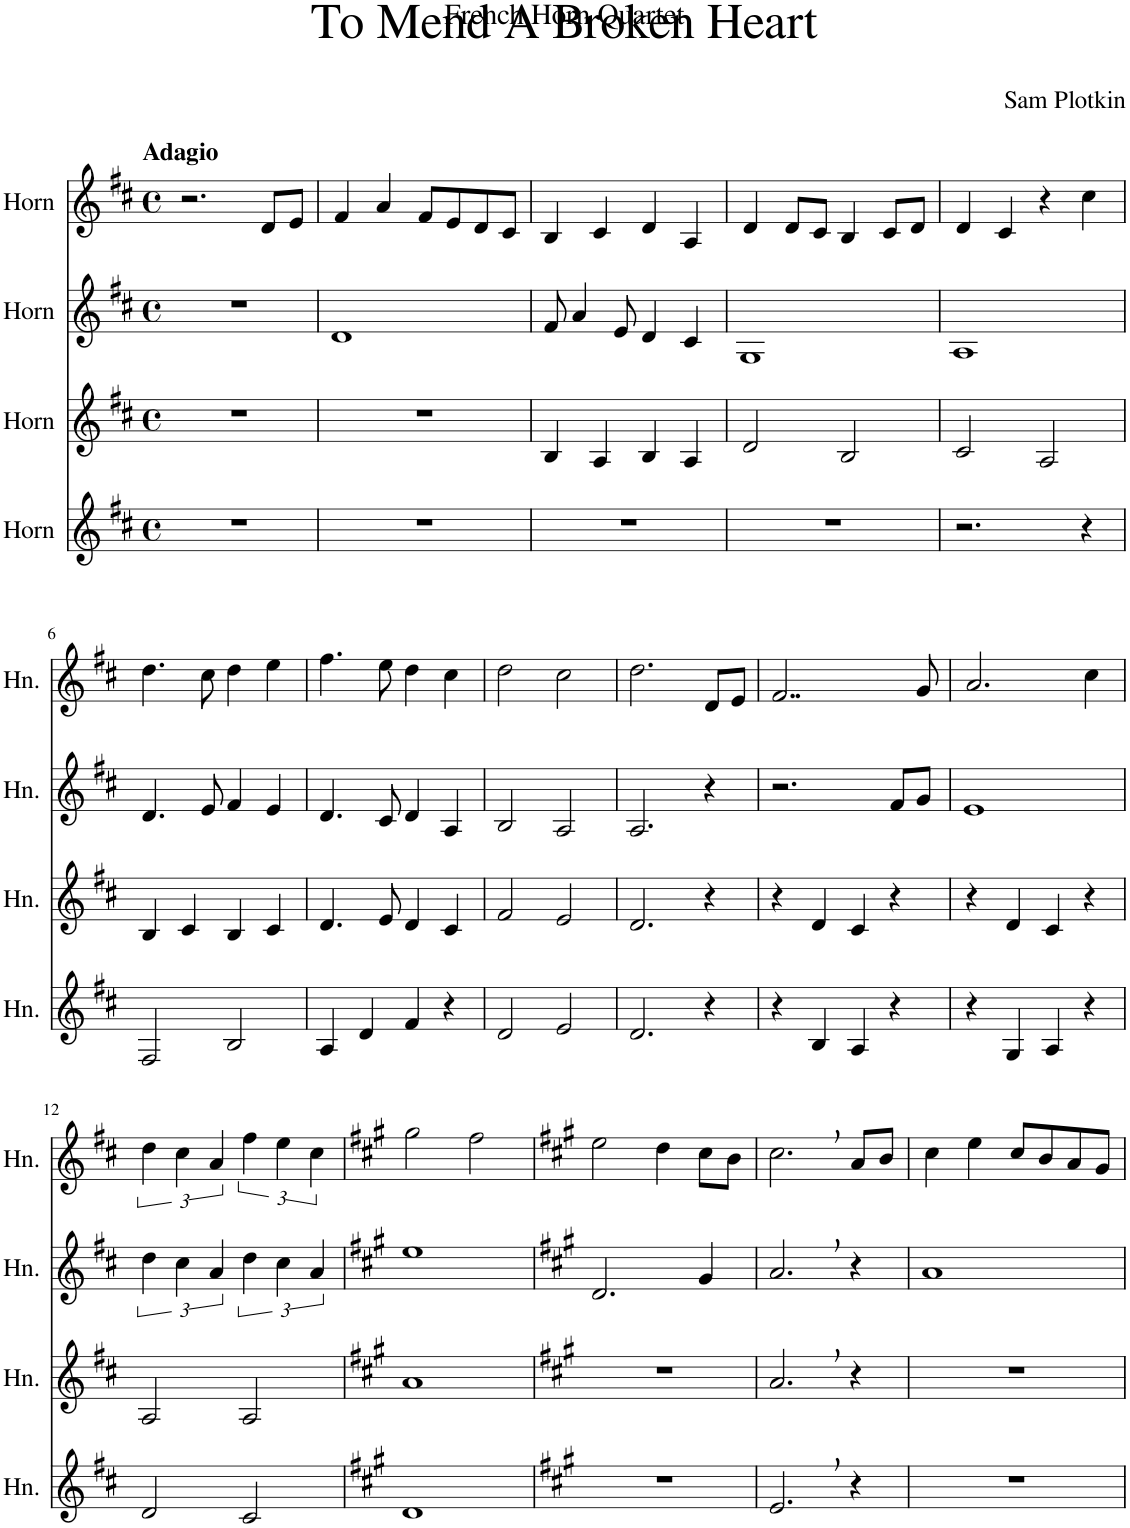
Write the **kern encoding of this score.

**kern	**kern	**kern	**kern
*part4	*part3	*part2	*part1
*staff4	*staff3	*staff2	*staff1
*I"Horn	*I"Horn	*I"Horn	*I"Horn
*I'Hn.	*I'Hn.	*I'Hn.	*I'Hn.
*clefG2	*clefG2	*clefG2	*clefG2
*Trd4c7	*Trd4c7	*Trd4c7	*Trd4c7
*k[f#c#]	*k[f#c#]	*k[f#c#]	*k[f#c#]
*M4/4	*M4/4	*M4/4	*M4/4
*met(c)	*met(c)	*met(c)	*met(c)
=1	=1	=1	=1
!	!	!	!LO:TX:a:B:t=Adagio
1r	1r	1r	2.r
.	.	.	8d/L
.	.	.	8e/J
=2	=2	=2	=2
1r	1r	1d	4f#/
.	.	.	4a/
.	.	.	8f#/L
.	.	.	8e/
.	.	.	8d/
.	.	.	8c#/J
=3	=3	=3	=3
1r	4B/	8f#/	4B/
.	.	4a/	.
.	4A/	.	4c#/
.	.	8e/	.
.	4B/	4d/	4d/
.	4A/	4c#/	4A/
=4	=4	=4	=4
1r	2d/	1G	4d/
.	.	.	8d/L
.	.	.	8c#/J
.	2B/	.	4B/
.	.	.	8c#/L
.	.	.	8d/J
=5	=5	=5	=5
2.r	2c#/	1A	4d/
.	.	.	4c#/
.	2A/	.	4r
4r	.	.	4cc#\
!!LO:LB:g=z
=6	=6	=6	=6
2F#/	4B/	4.d/	4.dd\
.	4c#/	.	.
.	.	8e/	8cc#\
2B/	4B/	4f#/	4dd\
.	4c#/	4e/	4ee\
=7	=7	=7	=7
4A/	4.d/	4.d/	4.ff#\
4d/	.	.	.
.	8e/	8c#/	8ee\
4f#/	4d/	4d/	4dd\
4r	4c#/	4A/	4cc#\
=8	=8	=8	=8
2d/	2f#/	2B/	2dd\
2e/	2e/	2A/	2cc#\
=9	=9	=9	=9
2.d/	2.d/	2.A/	2.dd\
4r	4r	4r	8d/L
.	.	.	8e/J
=10	=10	=10	=10
4r	4r	2.r	2..f#/
4B/	4d/	.	.
4A/	4c#/	.	.
4r	4r	8f#/L	.
.	.	8g/J	8g/
=11	=11	=11	=11
4r	4r	1e	2.a/
4G/	4d/	.	.
4A/	4c#/	.	.
4r	4r	.	4cc#\
!!LO:LB:g=z
=12	=12	=12	=12
2d/	2A/	6dd\	6dd\
.	.	6cc#\	6cc#\
.	.	6a/	6a/
2c#/	2A/	6dd\	6ff#\
.	.	6cc#\	6ee\
.	.	6a/	6cc#\
=13	=13	=13	=13
*k[f#c#g#]	*k[f#c#g#]	*k[f#c#g#]	*k[f#c#g#]
1d	1a	1ee	2gg#\
.	.	.	2ff#\
=14	=14	=14	=14
*k[f#c#g#]	*k[f#c#g#]	*k[f#c#g#]	*k[f#c#g#]
1r	1r	2.d/	2ee\
.	.	.	4dd\
.	.	4g#/	8cc#\L
.	.	.	8b\J
=15	=15	=15	=15
2.e,/	2.a,/	2.a,/	2.cc#,\
4r	4r	4r	8a/L
.	.	.	8b/J
=16	=16	=16	=16
1r	1r	1a	4cc#\
.	.	.	4ee\
.	.	.	8cc#/L
.	.	.	8b/
.	.	.	8a/
.	.	.	8g#/J
=	=	=	=
*-	*-	*-	*-
